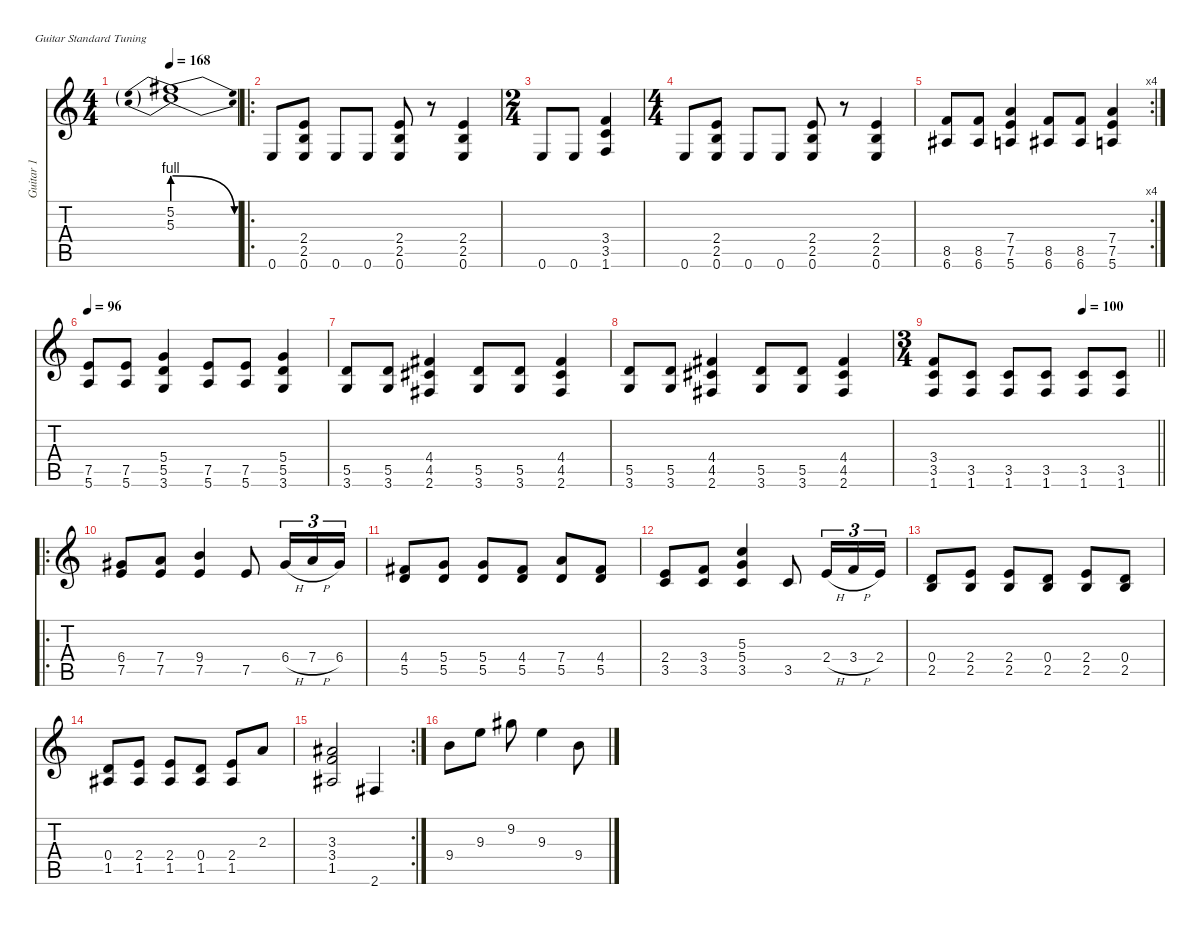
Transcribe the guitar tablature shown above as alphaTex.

\defaultSystemsLayout 4
\hideDynamics
\bracketExtendMode nobrackets
\firstSystemTrackNameMode fullname
\otherSystemsTrackNameOrientation horizontal
\track ("Guitar 1" "dist.guit.") {instrument distortionguitar}
\staff {score tabs}
\tuning (E4 B3 G3 D3 A2 E2)
\ts (4 4)
\tempo 168
\clef g2
\ks c
(5.2{be (prebendrelease 0 4 60 0)} 5.3{be (prebendrelease 0 4 60 0)}).1{dy f beam Down} |
\ro
0.6.8{beam Up} (2.4 2.5 0.6).8{beam Up} 0.6.8{beam Up} 0.6.8{beam Up} (2.4 2.5 0.6).8{beam Up} r.8{beam Up} (2.4 2.5 0.6).4{beam Up} |
\ts (2 4)
\beaming (8 2 2)
0.6.8{beam Up} 0.6.8{beam Up} (3.4 3.5 1.6).4{beam Up} |
\ts (4 4)
\beaming (8 2 2 2 2)
0.6.8{beam Up} (2.4 2.5 0.6).8{beam Up} 0.6.8{beam Up} 0.6.8{beam Up} (2.4 2.5 0.6).8{beam Up} r.8{beam Up} (2.4 2.5 0.6).4{beam Up} |
\rc 4
(8.5 6.6{acc #}).8{beam Up} (8.5 6.6{acc #}).8{beam Up} (7.4 7.5 5.6).4{beam Up} (8.5 6.6{acc #}).8{beam Up} (8.5 6.6{acc #}).8{beam Up} (7.4 7.5 5.6).4{beam Up} |
\tempo 96
(7.5 5.6).8{beam Up} (7.5 5.6).8{beam Up} (5.4 5.5 3.6).4{beam Up} (7.5 5.6).8{beam Up} (7.5 5.6).8{beam Up} (5.4 5.5 3.6).4{beam Up} |
(5.5 3.6).8{beam Up} (5.5 3.6).8{beam Up} (4.4{acc #} 4.5{acc #} 2.6{acc #}).4{beam Up} (5.5 3.6).8{beam Up} (5.5 3.6).8{beam Up} (4.4{acc #} 4.5{acc #} 2.6{acc #}).4{beam Up} |
(5.5 3.6).8{beam Up} (5.5 3.6).8{beam Up} (4.4{acc #} 4.5{acc #} 2.6{acc #}).4{beam Up} (5.5 3.6).8{beam Up} (5.5 3.6).8{beam Up} (4.4{acc #} 4.5{acc #} 2.6{acc #}).4{beam Up} |
\ts (3 4)
\beaming (8 2 2 2)
\tempo (100 0.666667)
\barLineRight lightlight
(3.4 3.5 1.6).8{beam Up} (3.5 1.6).8{beam Up} (3.5 1.6).8{beam Up} (3.5 1.6).8{beam Up} (3.5 1.6).8{beam Up} (3.5 1.6).8{beam Up} |
\ro
(6.4{acc #} 7.5).8{beam Up} (7.4 7.5).8{beam Up} (9.4 7.5).4{beam Up} 7.5.8{beam Up} 6.4{h acc #}.16{tu (3 2) beam Up} 7.4{h}.16{tu (3 2) beam Up} 6.4{acc #}.16{tu (3 2) beam Up} |
(4.4{acc #} 5.5).8{beam Up} (5.4 5.5).8{beam Up} (5.4 5.5).8{beam Up} (4.4{acc #} 5.5).8{beam Up} (7.4 5.5).8{beam Up} (4.4{acc #} 5.5).8{beam Up} |
(2.4 3.5).8{beam Up} (3.4 3.5).8{beam Up} (5.3 5.4 3.5).4{beam Up} 3.5.8{beam Up} 2.4{h}.16{tu (3 2) beam Up} 3.4{h}.16{tu (3 2) beam Up} 2.4.16{tu (3 2) beam Up} |
(0.4 2.5).8{beam Up} (2.4 2.5).8{beam Up} (2.4 2.5).8{beam Up} (0.4 2.5).8{beam Up} (2.4 2.5).8{beam Up} (0.4 2.5).8{beam Up} |
(0.4 1.5{acc #}).8{beam Up} (2.4 1.5{acc #}).8{beam Up} (2.4 1.5{acc #}).8{beam Up} (0.4 1.5{acc #}).8{beam Up} (2.4 1.5{acc #}).8{beam Up} 2.3.8{beam Up} |
\rc 2
(3.3{acc #} 3.4 1.5{acc #}).2{beam Up} 2.6{acc #}.4{beam Up} |
9.4.8{beam Down} 9.3.8{beam Down} 9.2{acc #}.8{beam Down} 9.3.4{beam Down} 9.4.8{beam Down}
